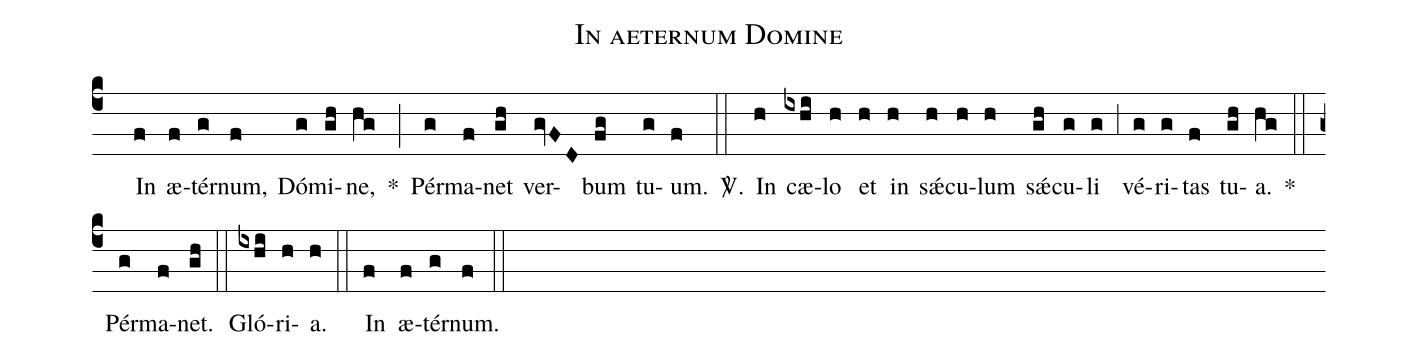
name:In aeternum Domine;
office-part:Responsorium breve;
mode:6;
%%
(c4) () In(f) æ(f)tér(g)num,(f) Dó(g)mi(gh)ne,(hg) *(;) Pér(g)ma(f)net(gh) ver(gvFD)bum(fg) tu(g)um.(f) <sp>V/</sp>.(::) In(h) cæ(ixhi)lo(h) et(h) in(h) s<sp>'ae</sp>(h)cu(h)lum(h) s<sp>'ae</sp>(gh)cu(g)li(g) (;3) vé(g)ri(g)tas(f) tu(gh)a.(hg) *(::) Pér(g)ma(f)net.(gh) (::) Gló(ixhi)ri(h)a.(h) (::) In(f) æ(f)tér(g)num.(f) (::)
